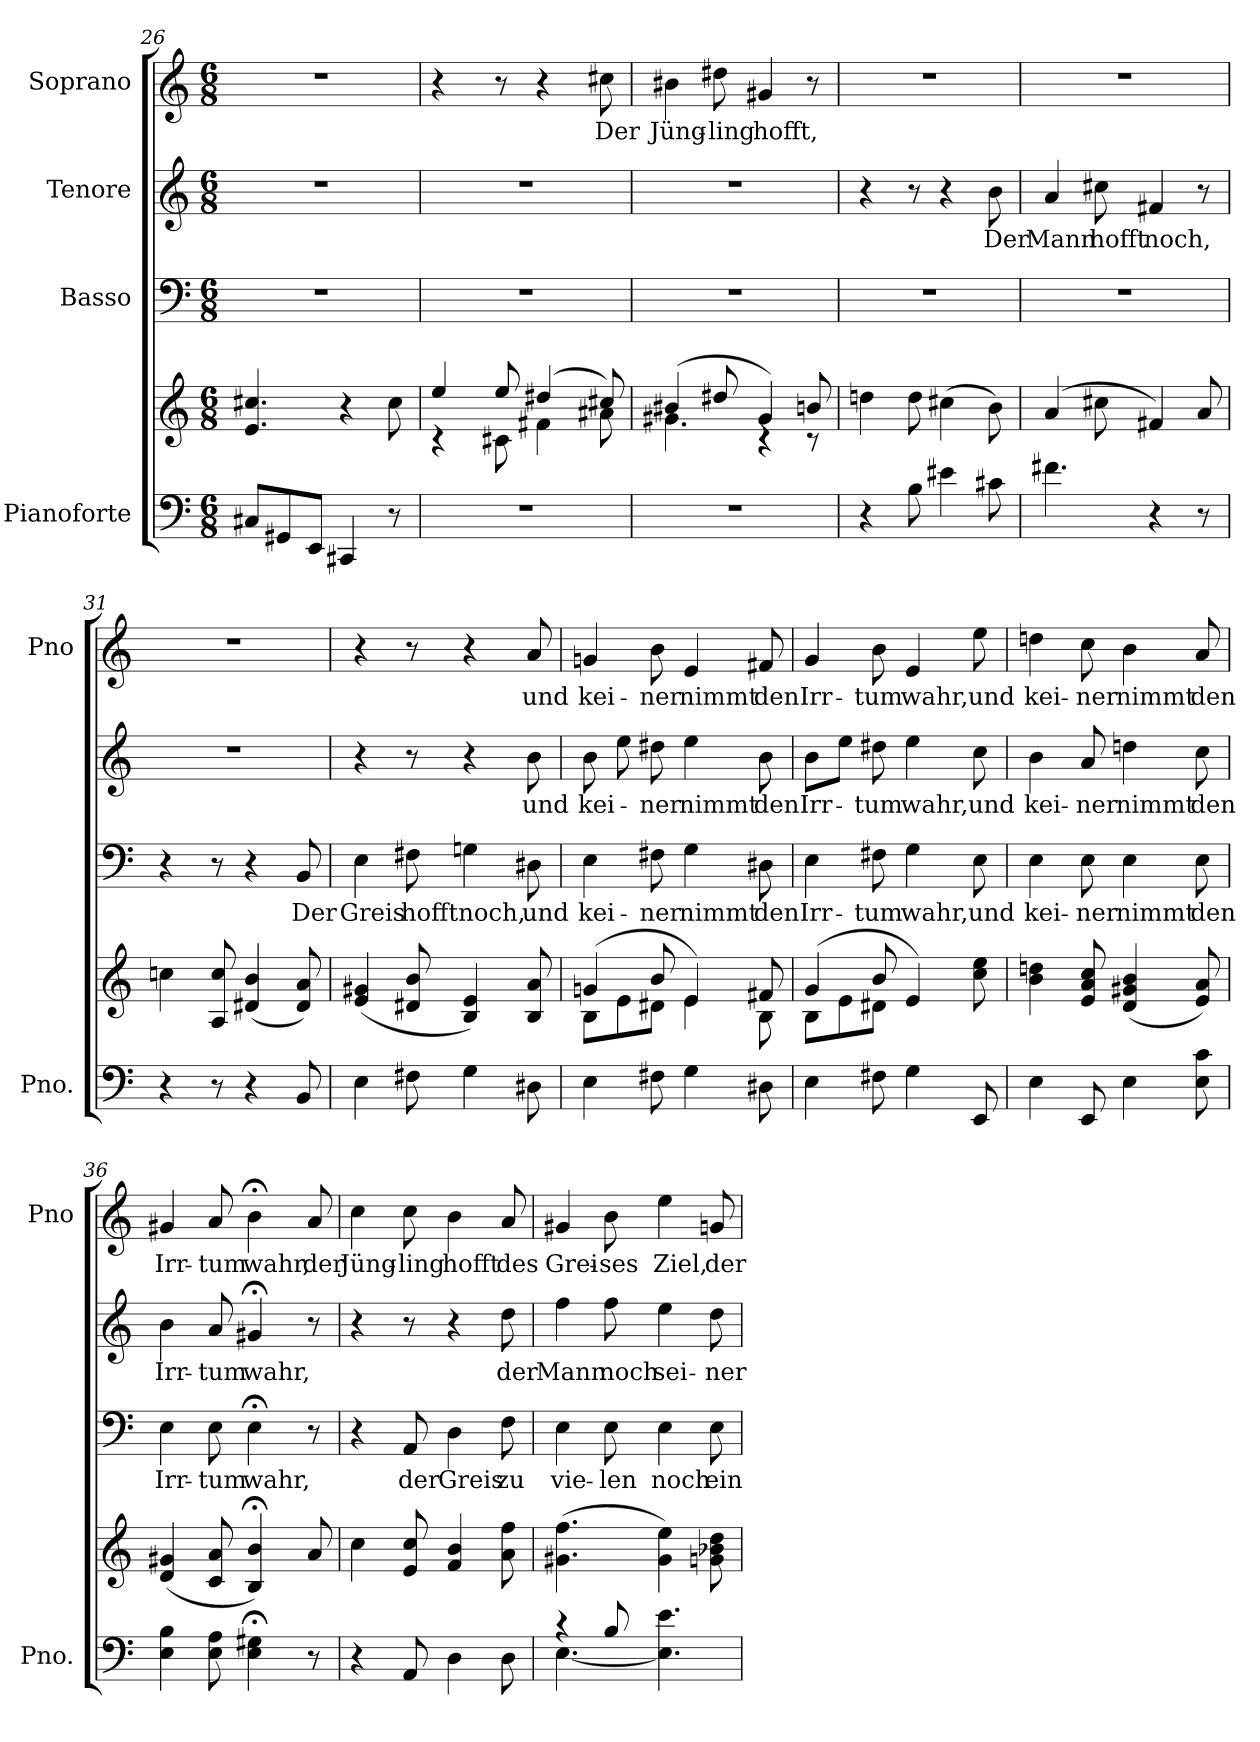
**kern	**kern	**kern	**text	**kern	**text	**kern	**text
*part4	*part4	*part3	*part3	*part2	*part2	*part1	*part1
*staff5	*staff4	*staff3	*staff3	*staff2	*staff2	*staff1	*staff1
*I"Pianoforte	*	*I"Basso	*	*I"Tenore	*	*I"Soprano	*
*I'Pno.	*	*	*	*	*	*I'Pno	*
!!LO:PB:g=z
*clefF4	*clefG2	*clefF4	*	*clefG2	*	*clefG2	*
*k[]	*k[]	*k[]	*	*k[]	*	*k[]	*
*C:	*C:	*C:	*	*C:	*	*C:	*
*M6/8	*M6/8	*M6/8	*	*M6/8	*	*M6/8	*
=26	=26	=26	=26	=26	=26	=26	=26
8C#X/L	4.e/ 4.cc#X/	2.r	.	2.r	.	2.r	.
8GG#X/	.	.	.	.	.	.	.
8EE/J	.	.	.	.	.	.	.
4CC#X/	4r	.	.	.	.	.	.
8r	8cc#\	.	.	.	.	.	.
=27	=27	=27	=27	=27	=27	=27	=27
*	*^	*	*	*	*	*	*
*	*	*^	*	*	*	*	*	*
2.r	4ee/	8ryy	4rB	2.r	.	2.r	.	4r	.
.	.	8ryy	.	.	.	.	.	.	.
.	8ee/	8ryy	8c#X\	.	.	.	.	8r	.
.	(4dd#X/	8ryy	4f#X\	.	.	.	.	4r	.
.	.	8ryy	.	.	.	.	.	.	.
.	8cc#X/)	8ryy	8a#X\	.	.	.	.	8cc#X\	Der
*	*	*v	*v	*	*	*	*	*	*
=28	=28	=28	=28	=28	=28	=28	=28	=28
2.r	(4b#X/	4.g#X\	2.r	.	2.r	.	4b#X\	Jüng-
.	8dd#X/	.	.	.	.	.	8dd#X\	-ling
.	4g#/)	4rc	.	.	.	.	4g#X/	hofft,
.	8bn/	8rc	.	.	.	.	8r	.
*	*v	*v	*	*	*	*	*	*
=29	=29	=29	=29	=29	=29	=29	=29
4r	4ddn\	2.r	.	4r	.	2.r	.
8B\	8dd\	.	.	8r	.	.	.
4e#X\	(4cc#X\	.	.	4r	.	.	.
8c#X\	8b\)	.	.	8b\	Der	.	.
=30	=30	=30	=30	=30	=30	=30	=30
4.f#X\	(4a/	2.r	.	4a/	Mann	2.r	.
.	8cc#X\	.	.	8cc#X\	hofft	.	.
4r	4f#X/)	.	.	4f#X/	noch,	.	.
8r	8a/	.	.	8r	.	.	.
=31	=31	=31	=31	=31	=31	=31	=31
4r	4ccn\	4r	.	2.r	.	2.r	.
8r	8A/ 8cc/	8r	.	.	.	.	.
4r	(4d#X/ 4b/	4r	.	.	.	.	.
8BB/	8d#/ 8a/)	8BB/	Der	.	.	.	.
=32	=32	=32	=32	=32	=32	=32	=32
4E\	(4e/ 4g#X/	4E\	Greis	4r	.	4r	.
8F#X\	8d#X/ 8b/	8F#X\	hofft	8r	.	8r	.
4G\	4B/ 4e/)	4Gn\	noch,	4r	.	4r	.
8D#X\	8B/ 8a/	8D#X\	und	8b\	und	8a/	und
!!LO:LB:g=z
=33	=33	=33	=33	=33	=33	=33	=33
*	*^	*	*	*	*	*	*
4E\	(4gn/	8B\L	4E\	kei-	8b\	kei-	4gn/	kei-
.	.	8e\	.	.	8ee\	.	.	.
8F#X\	8b/	8d#X\J	8F#X\	-ner	8dd#X\	-ner	8b\	-ner
4G\	4e/)	4e\	4G\	nimmt	4ee\	nimmt	4e/	nimmt
8D#X\	8f#X/	8B\	8D#X\	den	8b\	den	8f#X/	den
=34	=34	=34	=34	=34	=34	=34	=34	=34
4E\	(4g/	8B\L	4E\	Irr-	8b\L	Irr-	4g/	Irr-
.	.	8e\	.	.	8ee\J	.	.	.
8F#X\	8b/	8d#X\J	8F#X\	-tum	8dd#X\	-tum	8b\	-tum
4G\	4e/)	8ryy	4G\	wahr,	4ee\	wahr,	4e/	wahr,
.	.	8ryy	.	.	.	.	.	.
8EE/	8cc\ 8ee\	8ryy	8E\	und	8cc\	und	8ee\	und
*	*v	*v	*	*	*	*	*	*
=35	=35	=35	=35	=35	=35	=35	=35
4E\	4b\ 4ddn\	4E\	kei-	4b\	kei-	4ddn\	kei-
8EE/	8e/ 8a/ 8cc/	8E\	-ner	8a/	-ner	8cc\	-ner
4E\	(4d/ 4g#X/ 4b/	4E\	nimmt	4ddn\	nimmt	4b\	nimmt
8E\ 8c\	8e/ 8a/)	8E\	den	8cc\	den	8a/	den
=36	=36	=36	=36	=36	=36	=36	=36
4E\ 4B\	(4d/ 4g#X/	4E\	Irr-	4b\	Irr-	4g#X/	Irr-
8E\ 8A\	8c/ 8a/	8E\	-tum	8a/	-tum	8a/	-tum
4E\;< 4G#X\;<	4B/;< 4b/;<)	4E;<\	wahr,	4g#X;</	wahr,	4b;<\	wahr,
8r	8a/	8r	.	8r	.	8a/	der
=37	=37	=37	=37	=37	=37	=37	=37
4r	4cc\	4r	.	4r	.	4cc\	Jüng-
8AA/	8e/ 8cc/	8AA/	der	8r	.	8cc\	-ling
4D\	4f/ 4b/	4D\	Greis	4r	.	4b\	hofft
8D\	8a\ 8ff\	8F\	zu	8dd\	der	8a/	des
=38	=38	=38	=38	=38	=38	=38	=38
*^	*	*	*	*	*	*	*
4rc	[<4.E\	(4.g#X\ 4.ff\	4E\	vie-	4ff\	Mann	4g#X/	Grei-
8B/	.	.	8E\	-len	8ff\	noch	8b\	-ses
4.ryy	4.E\] 4.e\	4g#\ 4ee\)	4E\	noch	4ee\	sei-	4ee\	Ziel,
.	.	8gn\ 8b-X\ 8dd\	8E\	ein	8dd\	-ner	8gn/	der
*v	*v	*	*	*	*	*	*	*
=	=	=	=	=	=	=	=
*-	*-	*-	*-	*-	*-	*-	*-
